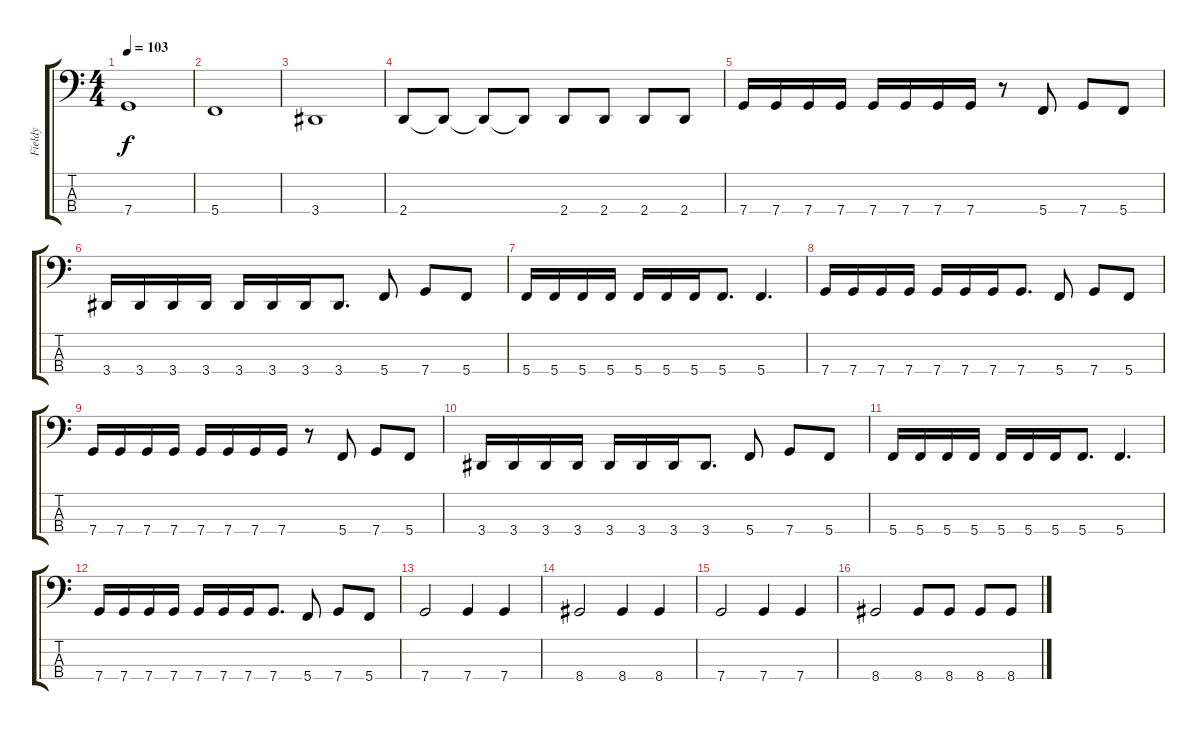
\track ("Fieldy" "Fieldy") {instrument electricbassfinger}
\staff {score tabs}
\tuning (F2 C2 G1 C1) {hide}
\ts (4 4)
\tempo 103
\clef f4
\ks c
7.4.1{dy f} |
5.4.1 |
3.4.1 |
2.4.8 2.4{t}.8 2.4{t}.8 2.4{t}.8 2.4.8 2.4.8 2.4.8 2.4.8 |
7.4.16 7.4.16 7.4.16 7.4.16 7.4.16 7.4.16 7.4.16 7.4.16 r.8 5.4.8 7.4.8 5.4.8 |
3.4.16 3.4.16 3.4.16 3.4.16 3.4.16 3.4.16 3.4.16 3.4.8{d} 5.4.8 7.4.8 5.4.8 |
5.4.16 5.4.16 5.4.16 5.4.16 5.4.16 5.4.16 5.4.16 5.4.8{d} 5.4.4{d} |
7.4.16 7.4.16 7.4.16 7.4.16 7.4.16 7.4.16 7.4.16 7.4.8{d} 5.4.8 7.4.8 5.4.8 |
7.4.16 7.4.16 7.4.16 7.4.16 7.4.16 7.4.16 7.4.16 7.4.16 r.8 5.4.8 7.4.8 5.4.8 |
3.4.16 3.4.16 3.4.16 3.4.16 3.4.16 3.4.16 3.4.16 3.4.8{d} 5.4.8 7.4.8 5.4.8 |
5.4.16 5.4.16 5.4.16 5.4.16 5.4.16 5.4.16 5.4.16 5.4.8{d} 5.4.4{d} |
7.4.16 7.4.16 7.4.16 7.4.16 7.4.16 7.4.16 7.4.16 7.4.8{d} 5.4.8 7.4.8 5.4.8 |
7.4.2{instrument synthbass1} 7.4.4 7.4.4 |
8.4.2 8.4.4 8.4.4 |
7.4.2 7.4.4 7.4.4 |
8.4.2 8.4.8 8.4.8{volume 16 instrument electricbassfinger} 8.4.8 8.4.8
